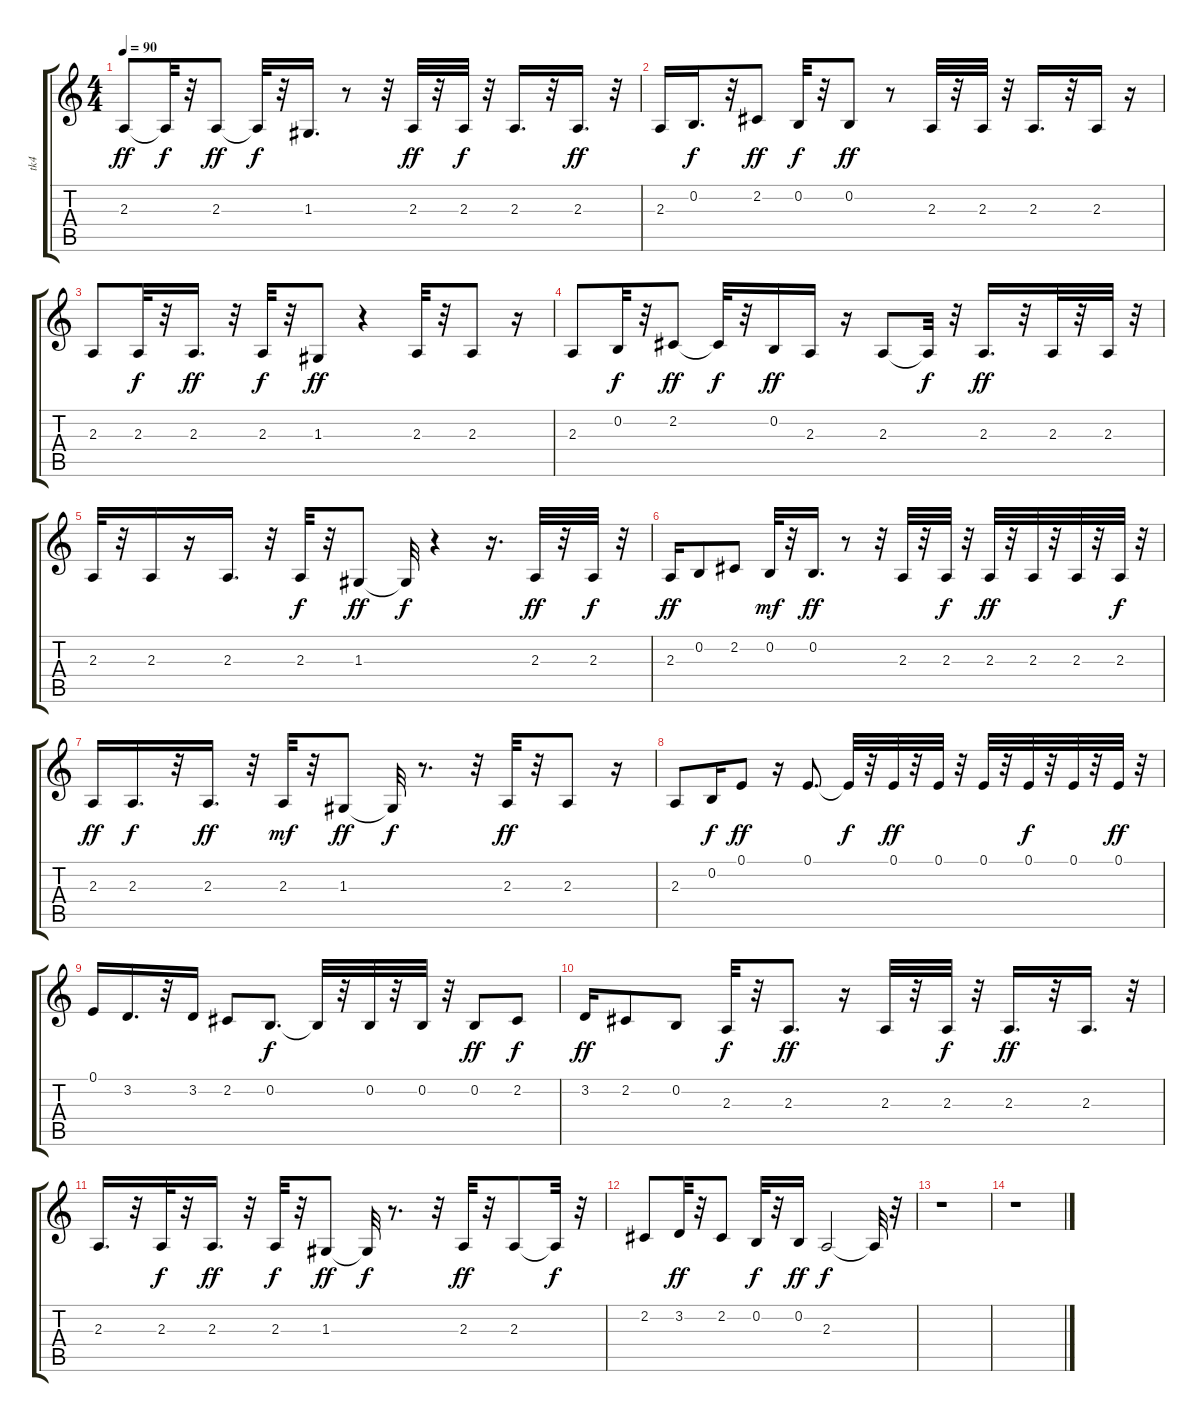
\track ("tk4" "tk4") {instrument tenorsax}
\staff {score tabs}
\tuning (E4 B3 G3 D3 A2 E2) {hide}
\ts (4 4)
\tempo 90
\clef g2
\ks c
2.3.8{dy ff} 2.3{t}.32{dy f} r.32 2.3.8{dy ff} 2.3{t}.32{dy f} r.32 1.3.16{d} r.8 r.32 2.3.32{dy ff} r.32 2.3.32{dy f} r.32 2.3.16{d} r.32 2.3.16{d dy ff} r.32 |
2.3.16 0.2.16{d dy f} r.32 2.2.8{dy ff} 0.2.32{dy f} r.32 0.2.8{dy ff} r.8 2.3.32 r.32 2.3.32 r.32 2.3.16{d} r.32 2.3.16 r.16 |
2.3.8 2.3.32{dy f} r.32 2.3.16{d dy ff} r.32 2.3.32{dy f} r.32 1.3.8{dy ff} r.4 2.3.32 r.32 2.3.8 r.16 |
2.3.8 0.2.32{dy f} r.32 2.2.8{dy ff} 2.2{t}.32{dy f} r.32 0.2.16{dy ff} 2.3.16 r.16 2.3.8 2.3{t}.32{dy f} r.32 2.3.16{d dy ff} r.32 2.3.32 r.32 2.3.32 r.32 |
2.3.32 r.32 2.3.16 r.16 2.3.16{d} r.32 2.3.32{dy f} r.32 1.3.8{dy ff} 1.3{t}.32{dy f} r.4 r.16{d} 2.3.32{dy ff} r.32 2.3.32{dy f} r.32 |
2.3.16{dy ff} 0.2.8 2.2.8 0.2.32{dy mf} r.32 0.2.16{d dy ff} r.8 r.32 2.3.32 r.32 2.3.32{dy f} r.32 2.3.32{dy ff} r.32 2.3.32 r.32 2.3.32 r.32 2.3.32{dy f} r.32 |
2.3.16{dy ff} 2.3.16{d dy f} r.32 2.3.16{d dy ff} r.32 2.3.32{dy mf} r.32 1.3.8{dy ff} 1.3{t}.32{dy f} r.8{d} r.32 2.3.32{dy ff} r.32 2.3.8 r.16 |
2.3.8 0.2.16{dy f} 0.1.8{dy ff} r.16 0.1.8{d} 0.1{t}.32{dy f} r.32 0.1.32{dy ff} r.32 0.1.32 r.32 0.1.32 r.32 0.1.32{dy f} r.32 0.1.32 r.32 0.1.32{dy ff} r.32 |
0.1.16 3.2.16{d} r.32 3.2.16 2.2.8 0.2.8{d dy f} 0.2{t}.32 r.32 0.2.32 r.32 0.2.32 r.32 0.2.8{dy ff} 2.2.8{dy f} |
3.2.16{dy ff} 2.2.8 0.2.8 2.3.32{dy f} r.32 2.3.8{d dy ff} r.16 2.3.32 r.32 2.3.32{dy f} r.32 2.3.16{d dy ff} r.32 2.3.16{d} r.32 |
2.3.16{d} r.32 2.3.32{dy f} r.32 2.3.16{d dy ff} r.32 2.3.32{dy f} r.32 1.3.8{dy ff} 1.3{t}.32{dy f} r.8{d} r.32 2.3.32{dy ff} r.32 2.3.8 2.3{t}.32{dy f} r.32 |
2.2.8 3.2.32{dy ff} r.32 2.2.8 0.2.32{dy f} r.32 0.2.16{dy ff} 2.3.2{dy f} 2.3{t}.32 r.32 |
r.1 |
r.1
